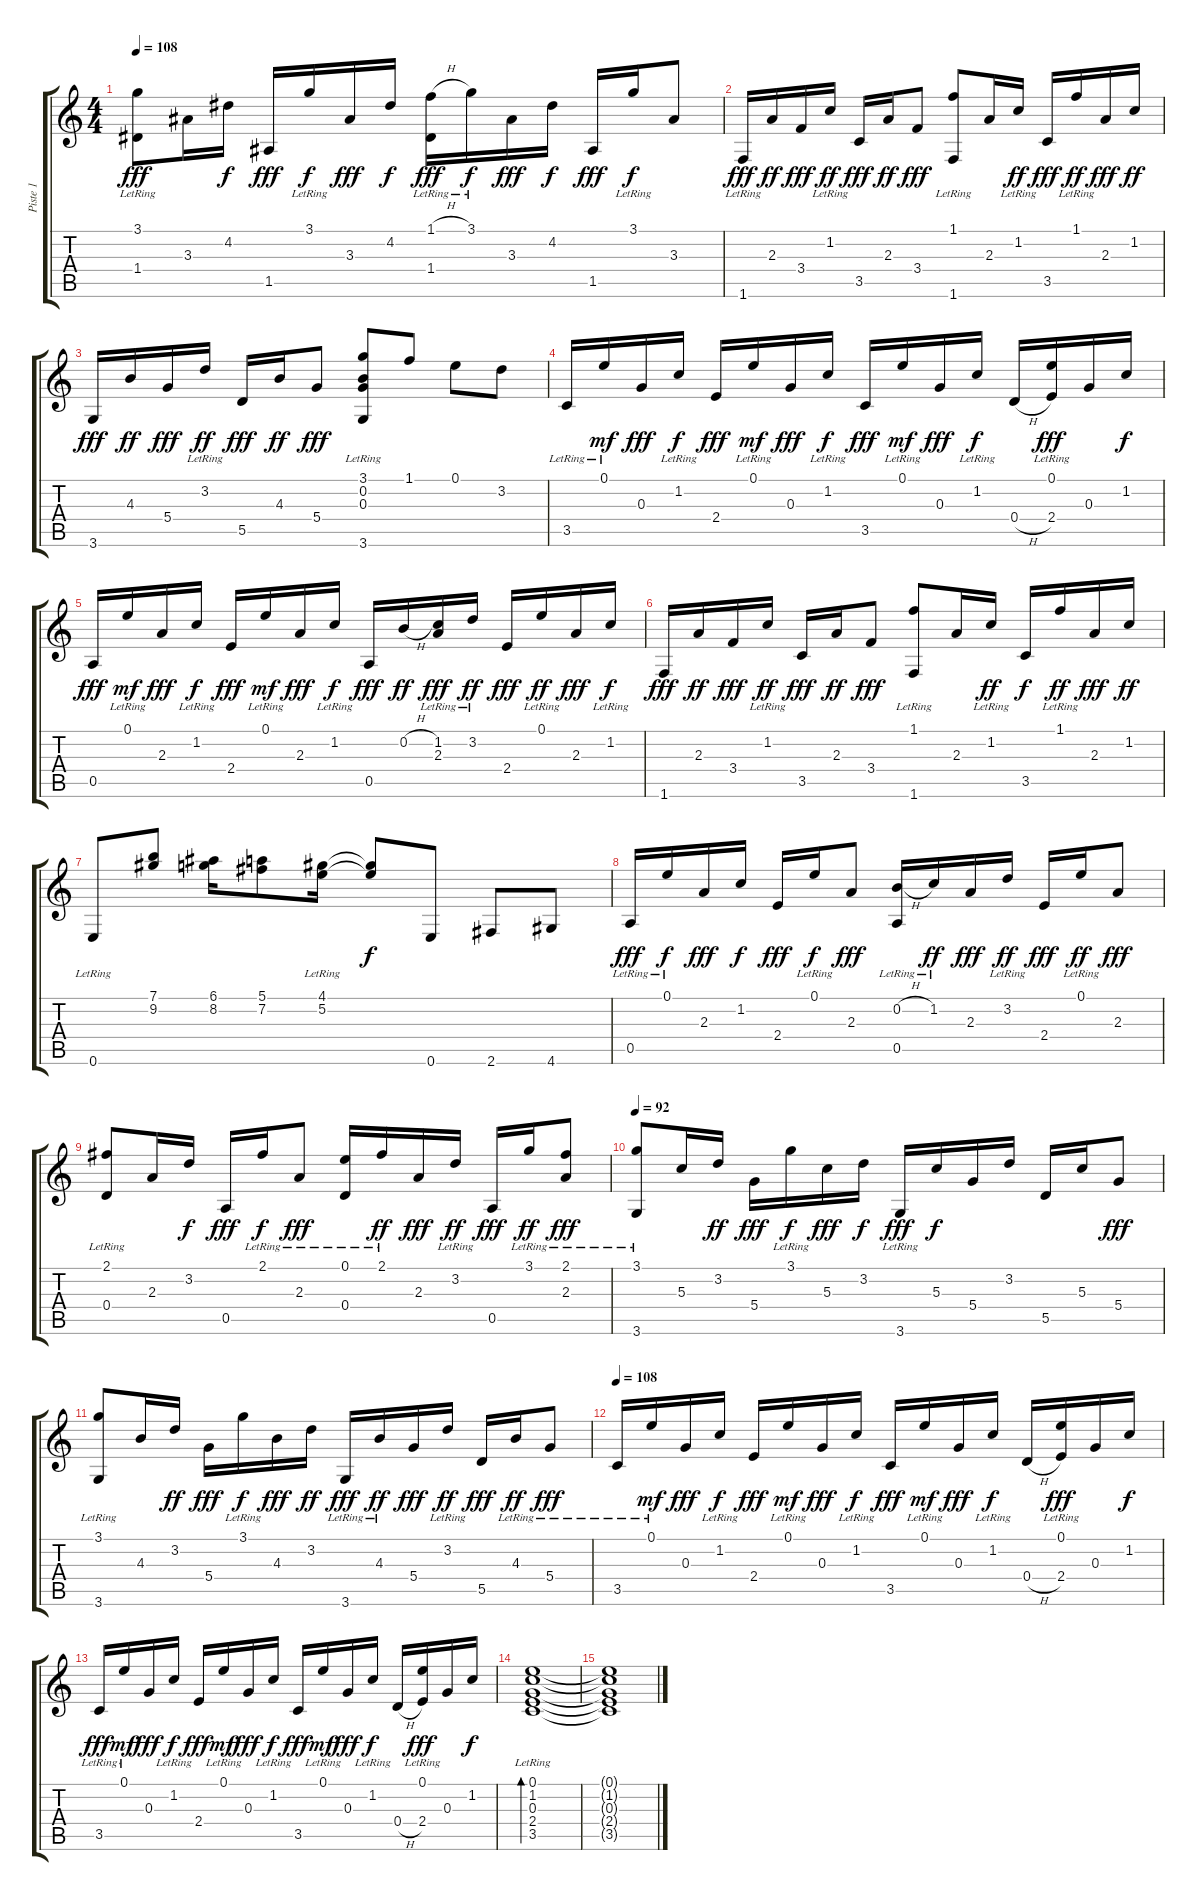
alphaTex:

\track ("Piste 1" "Piste 1") {instrument acousticguitarnylon}
\staff {score tabs}
\tuning (E4 B3 G3 D3 A2 E2) {hide}
\ts (4 4)
\tempo 108
\clef g2
\ks c
(3.1{lr} 1.4{lr}).8{dy fff} 3.3.16 4.2.16{dy f} 1.5.16{dy fff} 3.1{lr}.16{dy f} 3.3.16{dy fff} 4.2.16{dy f} (1.1{h} 1.4{lr}).16{dy fff} 3.1{lr}.16{dy f} 3.3.16{dy fff} 4.2.16{dy f} 1.5.16{dy fff} 3.1{lr}.16{dy f} 3.3.8 |
1.6{lr}.16{dy fff} 2.3.16{dy ff} 3.4.16{dy fff} 1.2{lr}.16{dy ff} 3.5.16{dy fff} 2.3.16{dy ff} 3.4.8{dy fff} (1.1{lr} 1.6).8 2.3.16 1.2{lr}.16{dy ff} 3.5.16{dy fff} 1.1{lr}.16{dy ff} 2.3.16{dy fff} 1.2.16{dy ff} |
3.6.16{dy fff} 4.3.16{dy ff} 5.4.16{dy fff} 3.2{lr}.16{dy ff} 5.5.16{dy fff} 4.3.16{dy ff} 5.4.8{dy fff} (3.1{lr} 0.2{lr} 0.3{lr} 3.6{lr}).8 1.1.8 0.1.8 3.2.8 |
3.5{lr}.16 0.1{lr}.16{dy mf} 0.3.16{dy fff} 1.2{lr}.16{dy f} 2.4.16{dy fff} 0.1{lr}.16{dy mf} 0.3.16{dy fff} 1.2{lr}.16{dy f} 3.5.16{dy fff} 0.1{lr}.16{dy mf} 0.3.16{dy fff} 1.2{lr}.16{dy f} 0.4{h}.16 (0.1{lr} 2.4).16{dy fff} 0.3.16 1.2.16{dy f} |
0.5.16{dy fff} 0.1{lr}.16{dy mf} 2.3.16{dy fff} 1.2{lr}.16{dy f} 2.4.16{dy fff} 0.1{lr}.16{dy mf} 2.3.16{dy fff} 1.2{lr}.16{dy f} 0.5.16{dy fff} 0.2{h}.16{dy ff} (1.2{lr} 2.3).16{dy fff} 3.2{lr}.16{dy ff} 2.4.16{dy fff} 0.1{lr}.16{dy ff} 2.3.16{dy fff} 1.2{lr}.16{dy f} |
1.6.16{dy fff} 2.3.16{dy ff} 3.4.16{dy fff} 1.2{lr}.16{dy ff} 3.5.16{dy fff} 2.3.16{dy ff} 3.4.8{dy fff} (1.1{lr} 1.6).8 2.3.16 1.2{lr}.16{dy ff} 3.5.16{dy f} 1.1{lr}.16{dy ff} 2.3.16{dy fff} 1.2.16{dy ff} |
0.6{lr}.8{instrument acousticguitarsteel} (7.1 9.2).8{instrument acousticguitarnylon} (6.1 8.2).16 (5.1 7.2).8 (4.1{lr} 5.2{lr}).16 (4.1{t} 5.2{t}).8{dy f} 0.6.8{instrument acousticguitarsteel} 2.6.8 4.6.8 |
0.5{lr}.16{dy fff instrument acousticguitarnylon} 0.1{lr}.16{dy f} 2.3.16{dy fff} 1.2.16{dy f} 2.4.16{dy fff} 0.1{lr}.16{dy f} 2.3.8{dy fff} (0.2{h} 0.5{lr}).16 1.2{lr}.16{dy ff} 2.3.16{dy fff} 3.2{lr}.16{dy ff} 2.4.16{dy fff} 0.1{lr}.16{dy ff} 2.3.8{dy fff} |
(2.1{lr} 0.4{lr}).8 2.3.16 3.2.16{dy f} 0.5.16{dy fff} 2.1{lr}.16{dy f} 2.3{lr}.8{dy fff} (0.1{lr} 0.4{lr}).16 2.1{lr}.16{dy ff} 2.3.16{dy fff} 3.2{lr}.16{dy ff} 0.5.16{dy fff} 3.1{lr}.16{dy ff} (2.1{lr} 2.3).8{dy fff} |
\tempo 92
(3.1{lr} 3.6{lr}).8 5.3.16 3.2.16{dy ff} 5.4.16{dy fff} 3.1{lr}.16{dy f} 5.3.16{dy fff} 3.2.16{dy f} 3.6{lr}.16{dy fff} 5.3.16{dy f} 5.4.16 3.2.16 5.5.16 5.3.16 5.4.8{dy fff} |
(3.1{lr} 3.6{lr}).8 4.3.16 3.2.16{dy ff} 5.4.16{dy fff} 3.1{lr}.16{dy f} 4.3.16{dy fff} 3.2.16{dy ff} 3.6{lr}.16{dy fff} 4.3{lr}.16{dy ff} 5.4.16{dy fff} 3.2{lr}.16{dy ff} 5.5.16{dy fff} 4.3{lr}.16{dy ff} 5.4{lr}.8{dy fff} |
\tempo 108
3.5{lr}.16 0.1{lr}.16{dy mf} 0.3.16{dy fff} 1.2{lr}.16{dy f} 2.4.16{dy fff} 0.1{lr}.16{dy mf} 0.3.16{dy fff} 1.2{lr}.16{dy f} 3.5.16{dy fff} 0.1{lr}.16{dy mf} 0.3.16{dy fff} 1.2{lr}.16{dy f} 0.4{h}.16 (0.1{lr} 2.4).16{dy fff} 0.3.16 1.2.16{dy f} |
3.5{lr}.16{dy fff} 0.1{lr}.16{dy mf} 0.3.16{dy fff} 1.2{lr}.16{dy f} 2.4.16{dy fff} 0.1{lr}.16{dy mf} 0.3.16{dy fff} 1.2{lr}.16{dy f} 3.5.16{dy fff} 0.1{lr}.16{dy mf} 0.3.16{dy fff} 1.2{lr}.16{dy f} 0.4{h}.16 (0.1{lr} 2.4).16{dy fff} 0.3.16 1.2.16{dy f} |
(0.1{lr} 1.2{lr} 0.3{lr} 2.4{lr} 3.5{lr}).1{bd 480} |
(0.1{t} 1.2{t} 0.3{t} 2.4{t} 3.5{t}).1
